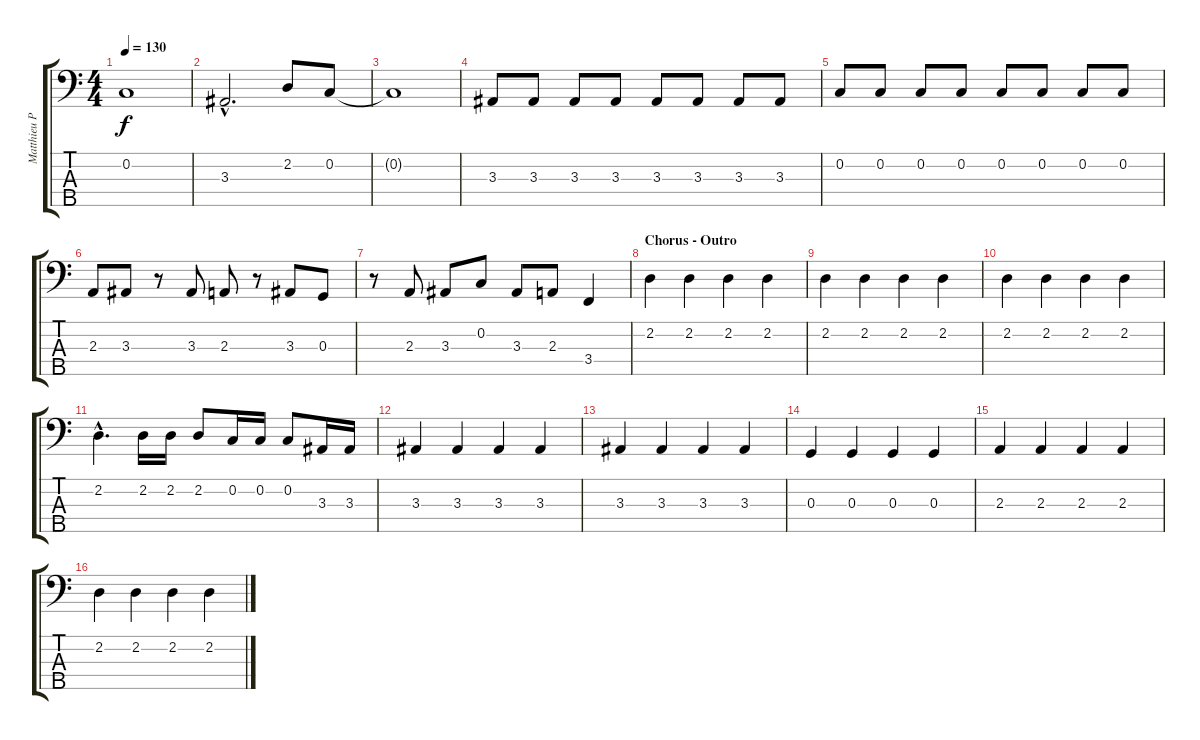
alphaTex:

\track ("Matthieu Plana (Bass)" "Matthieu P") {instrument electricbassfinger}
\staff {score tabs}
\tuning (F2 C2 G1 D1 A0) {hide}
\ts (4 4)
\tempo 130
\clef f4
\ks c
0.2{t}.1{dy f} |
3.3{hac}.2{d} 2.2.8 0.2.8 |
0.2{t}.1 |
3.3.8 3.3.8 3.3.8 3.3.8 3.3.8 3.3.8 3.3.8 3.3.8 |
0.2.8 0.2.8 0.2.8 0.2.8 0.2.8 0.2.8 0.2.8 0.2.8 |
2.3.8 3.3.8 r.8 3.3.8 2.3.8 r.8 3.3.8 0.3.8 |
r.8 2.3.8 3.3.8 0.2.8 3.3.8 2.3.8 3.4.4 |
\section ("" "Chorus - Outro")
2.2.4 2.2.4 2.2.4 2.2.4 |
2.2.4 2.2.4 2.2.4 2.2.4 |
2.2.4 2.2.4 2.2.4 2.2.4 |
2.2{hac}.4{d} 2.2.16 2.2.16 2.2.8 0.2.16 0.2.16 0.2.8 3.3.16 3.3.16 |
3.3.4 3.3.4 3.3.4 3.3.4 |
3.3.4 3.3.4 3.3.4 3.3.4 |
0.3.4 0.3.4 0.3.4 0.3.4 |
2.3.4 2.3.4 2.3.4 2.3.4 |
2.2.4 2.2.4 2.2.4 2.2.4
